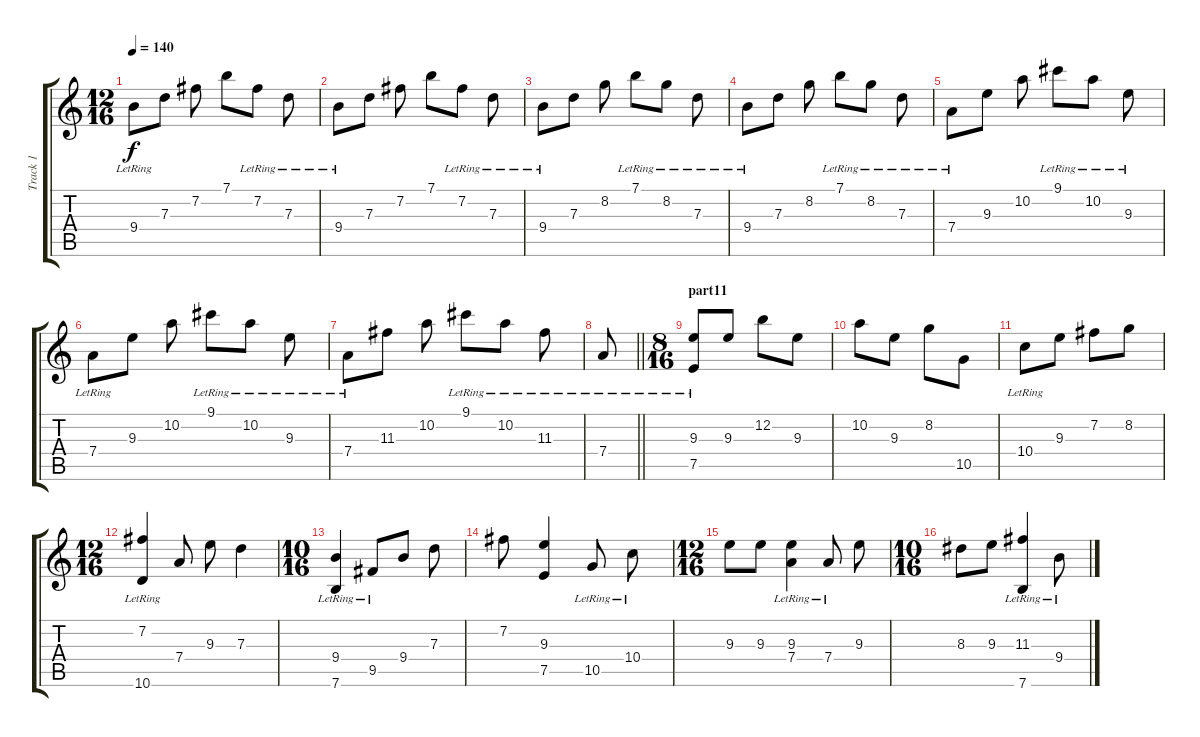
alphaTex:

\track ("Track 1" "Track 1") {instrument acousticguitarnylon}
\staff {score tabs}
\tuning (E4 B3 G3 D3 A2 E2) {hide}
\ts (12 16)
\tempo 140
\clef g2
\ks c
9.4{lr}.8{dy f} 7.3.8 7.2.8 7.1.8 7.2{lr}.8 7.3{lr}.8 |
9.4{lr}.8 7.3.8 7.2.8 7.1.8 7.2{lr}.8 7.3{lr}.8 |
9.4{lr}.8 7.3.8 8.2.8 7.1{lr}.8 8.2{lr}.8 7.3{lr}.8 |
9.4{lr}.8 7.3.8 8.2.8 7.1{lr}.8 8.2{lr}.8 7.3{lr}.8 |
7.4{lr}.8 9.3.8 10.2.8 9.1{lr}.8 10.2{lr}.8 9.3{lr}.8 |
7.4{lr}.8 9.3.8 10.2.8 9.1{lr}.8 10.2{lr}.8 9.3{lr}.8 |
7.4{lr}.8 11.3.8 10.2.8 9.1{lr}.8 10.2{lr}.8 11.3{lr}.8 |
\barLineRight lightlight
7.4{lr}.8 |
\ts (8 16)
\section ("" "part11")
(9.3 7.5{lr}).8 9.3.8 12.2.8 9.3.8 |
10.2.8 9.3.8 8.2.8 10.5.8 |
10.4{lr}.8 9.3.8 7.2.8 8.2.8 |
\ts (12 16)
(7.2 10.6{lr}).4 7.4.8 9.3.8 7.3.4 |
\ts (10 16)
(9.4 7.6{lr}).4 9.5{lr}.8 9.4.8 7.3.8 |
7.2.8 (9.3 7.5).4 10.5{lr}.8 10.4{lr}.8 |
\ts (12 16)
9.3.8 9.3.8 (9.3 7.4{lr}).4 7.4{lr}.8 9.3.8 |
\ts (10 16)
8.3.8 9.3.8 (11.3 7.6{lr}).4 9.4{lr}.8
